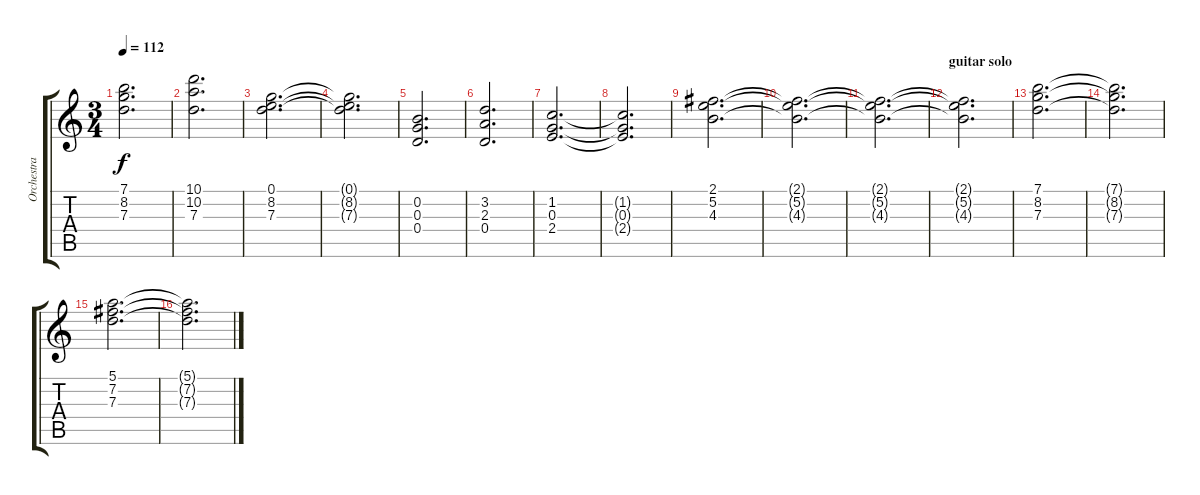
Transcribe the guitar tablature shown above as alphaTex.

\track ("Orchestra (Michael Kamen)" "Orchestra ") {instrument stringensemble1}
\staff {score tabs}
\tuning (E5 B4 G4 D4 A3 E3) {hide}
\ts (3 4)
\tempo 112
\clef g2
\ks c
(7.1 8.2 7.3).2{d dy f} |
(10.1 10.2 7.3).2{d} |
(0.1 8.2 7.3).2{d} |
(0.1{t} 8.2{t} 7.3{t}).2{d} |
(0.2 0.3 0.4).2{d} |
(3.2 2.3 0.4).2{d} |
(1.2 0.3 2.4).2{d} |
(1.2{t} 0.3{t} 2.4{t}).2{d} |
(2.1 5.2 4.3).2{d} |
(2.1{t} 5.2{t} 4.3{t}).2{d} |
(2.1{t} 5.2{t} 4.3{t}).2{d} |
\section ("" "guitar solo")
(2.1{t} 5.2{t} 4.3{t}).2{d} |
(7.1 8.2 7.3).2{d} |
(7.1{t} 8.2{t} 7.3{t}).2{d} |
(5.1 7.2 7.3).2{d} |
(5.1{t} 7.2{t} 7.3{t}).2{d}
